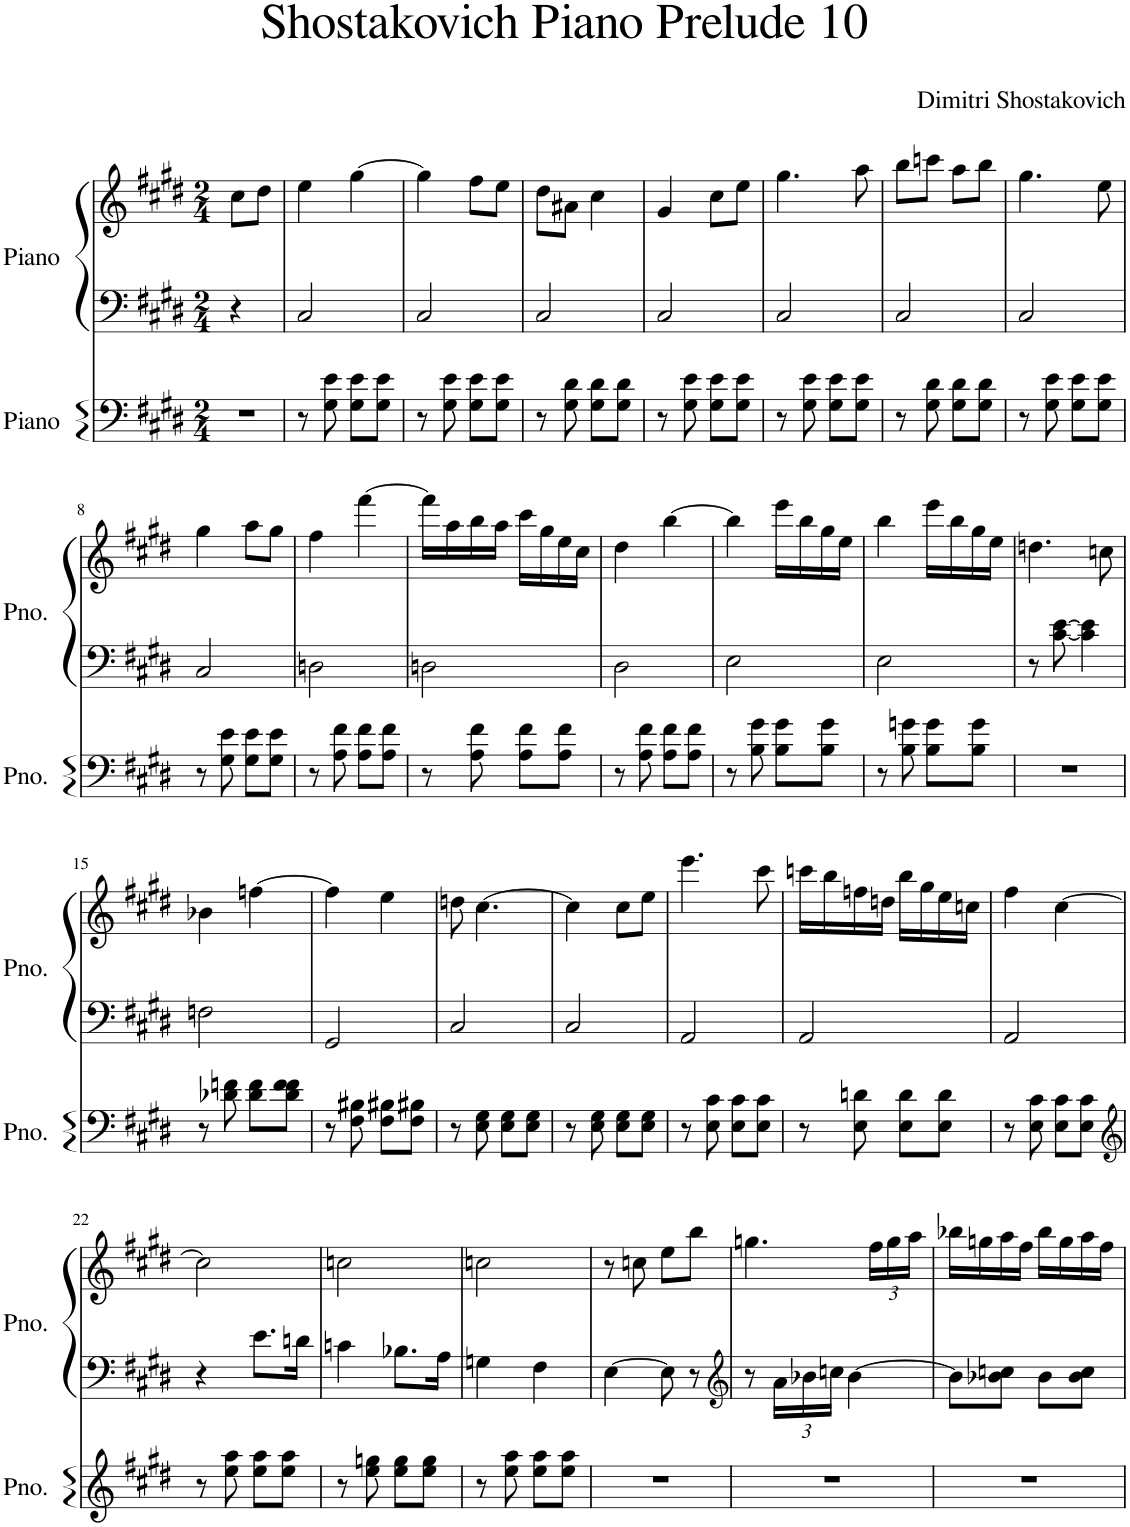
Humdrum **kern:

**kern	**kern	**kern
*part2	*part1	*part1
*staff3	*staff2	*staff1
*I"Piano	*I"Piano	*
*I'Pno.	*I'Pno.	*
*clefF4	*clefF4	*clefG2
*k[f#c#g#d#]	*k[f#c#g#d#]	*k[f#c#g#d#]
*M2/4	*M2/4	*M2/4
=	=	=
2r	4r	8cc#\L
.	.	8dd#\J
.	4ryy	4ryy
=1	=1	=1
8r	2C#/	4ee\
8G#\ 8e\	.	.
8G#\ 8e\L	.	[4gg#\
8G#\ 8e\J	.	.
=2	=2	=2
8r	2C#/	4gg#\]
8G#\ 8e\	.	.
8G#\ 8e\L	.	8ff#\L
8G#\ 8e\J	.	8ee\J
=3	=3	=3
8r	2C#/	8dd#\L
8G#\ 8d#\	.	8a#X\J
8G#\ 8d#\L	.	4cc#\
8G#\ 8d#\J	.	.
=4	=4	=4
8r	2C#/	4g#/
8G#\ 8e\	.	.
8G#\ 8e\L	.	8cc#\L
8G#\ 8e\J	.	8ee\J
=5	=5	=5
8r	2C#/	4.gg#\
8G#\ 8e\	.	.
8G#\ 8e\L	.	.
8G#\ 8e\J	.	8aa\
=6	=6	=6
8r	2C#/	8bb\L
8G#\ 8d#\	.	8cccn\J
8G#\ 8d#\L	.	8aa\L
8G#\ 8d#\J	.	8bb\J
=7	=7	=7
8r	2C#/	4.gg#\
8G#\ 8e\	.	.
8G#\ 8e\L	.	.
8G#\ 8e\J	.	8ee\
!!LO:LB:g=z
=8	=8	=8
8r	2C#/	4gg#\
8G#\ 8e\	.	.
8G#\ 8e\L	.	8aa\L
8G#\ 8e\J	.	8gg#\J
=9	=9	=9
8r	2Dn\	4ff#\
8A\ 8f#\	.	.
8A\ 8f#\L	.	[4fff#\
8A\ 8f#\J	.	.
=10	=10	=10
8r	2Dn\	16fff#\LL]
.	.	16aa\
8A\ 8f#\	.	16bb\
.	.	16aa\JJ
8A\ 8f#\L	.	16ccc#\LL
.	.	16gg#\
8A\ 8f#\J	.	16ee\
.	.	16cc#\JJ
=11	=11	=11
8r	2D#\	4dd#\
8A\ 8f#\	.	.
8A\ 8f#\L	.	[4bb\
8A\ 8f#\J	.	.
=12	=12	=12
8r	2E\	4bb\]
8B\ 8g#\	.	.
8B\ 8g#\L	.	16eee\LL
.	.	16bb\
8B\ 8g#\J	.	16gg#\
.	.	16ee\JJ
=13	=13	=13
8r	2E\	4bb\
8B\ 8gn\	.	.
8B\ 8g\L	.	16eee\LL
.	.	16bb\
8B\ 8g\J	.	16gg#\
.	.	16ee\JJ
=14	=14	=14
2r	8r	4.ddn\
.	[8c#\ [8e\	.
.	4c#\] 4e\]	.
.	.	8ccn\
!!LO:LB:g=z
=15	=15	=15
8r	2Fn\	4b-X\
8d-X\ 8fn\	.	.
8d-\ 8f\L	.	[4ffn\
8d-\ 8f\ 8f\J	.	.
=16	=16	=16
8r	2GG#/	4ff\]
8F#\ 8B#X\	.	.
8F#\ 8B#X\L	.	4ee\
8F#\ 8B#X\J	.	.
=17	=17	=17
8r	2C#/	8ddn\
8E\ 8G#\	.	[4.cc#\
8E\ 8G#\L	.	.
8E\ 8G#\J	.	.
=18	=18	=18
8r	2C#/	4cc#\]
8E\ 8G#\	.	.
8E\ 8G#\L	.	8cc#\L
8E\ 8G#\J	.	8ee\J
=19	=19	=19
8r	2AA/	4.eee\
8E\ 8c#\	.	.
8E\ 8c#\L	.	.
8E\ 8c#\J	.	8ccc#\
=20	=20	=20
8r	2AA/	16cccn\LL
.	.	16bb\
8E\ 8dn\	.	16ffn\
.	.	16ddn\JJ
8E\ 8d\L	.	16bb\LL
.	.	16gg#\
8E\ 8d\J	.	16ee\
.	.	16ccn\JJ
=21	=21	=21
8r	2AA/	4ff#\
8E\ 8c#\	.	.
8E\ 8c#\L	.	[4cc#\
8E\ 8c#\J	.	.
!!LO:LB:g=z
=22	=22	=22
*clefG2	*	*
8r	4r	2cc#\]
8ee\ 8aa\	.	.
8ee\ 8aa\L	8.e\L	.
8ee\ 8aa\J	.	.
.	16dn\Jk	.
=23	=23	=23
8r	4cn\	2ccn\
8ee\ 8ggn\	.	.
8ee\ 8gg\L	8.B-X\L	.
8ee\ 8gg\J	.	.
.	16A\Jk	.
=24	=24	=24
8r	4Gn\	2ccn\
8ee\ 8aa\	.	.
8ee\ 8aa\L	4F#\	.
8ee\ 8aa\J	.	.
=25	=25	=25
2r	[4E\	8r
.	.	8ccn\
.	8E\]	8ee\L
.	8r	8bb\J
=26	=26	=26
*	*clefG2	*
2r	8r	4.ggn\
*	*Xbrackettup	*
.	24a\LL	.
.	24b-X\	.
.	24ccn\JJ	.
.	[4b-\	.
*	*	*Xbrackettup
.	.	24ff#\LL
.	.	24gg\
.	.	24aa\JJ
=27	=27	=27
2r	8b-\L]	16bb-X\LL
.	.	16ggn\
.	8b-X\ 8ccn\J	16aa\
.	.	16ff#\JJ
.	8b-\L	16bb-\LL
.	.	16gg\
.	8b-\ 8cc\J	16aa\
.	.	16ff#\JJ
=	=	=
*-	*-	*-
